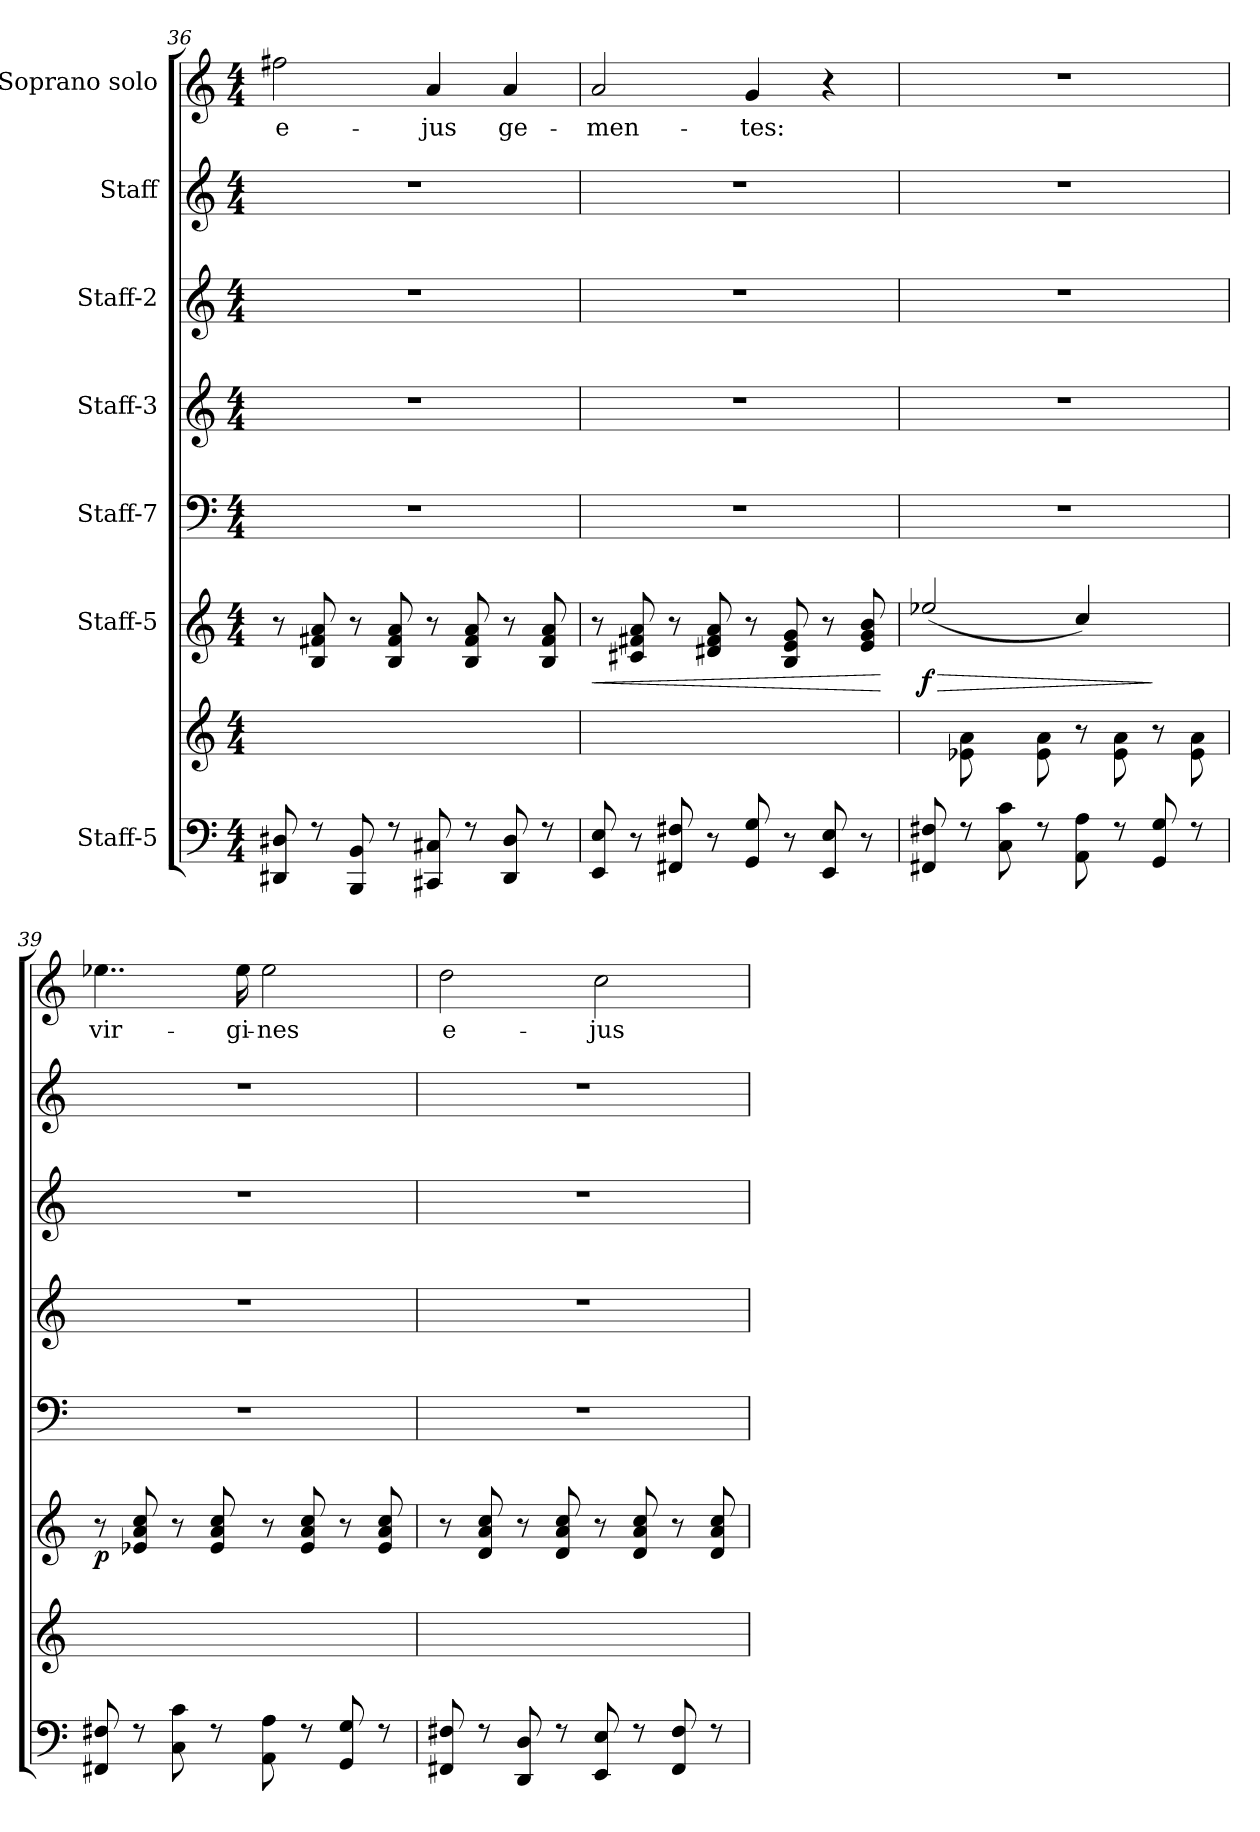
**kern	**kern	**kern	**dynam	**kern	**kern	**kern	**kern	**kern	**text
*part7	*part7	*part6	*part6	*part5	*part4	*part3	*part2	*part1	*part1
*staff8	*staff7	*staff6	*staff6	*staff5	*staff4	*staff3	*staff2	*staff1	*staff1
*I"Staff-5	*	*I"Staff-5	*	*I"Staff-7	*I"Staff-3	*I"Staff-2	*I"Staff	*I"Soprano solo	*
*clefF4	*clefG2	*clefG2	*	*clefF4	*clefG2	*clefG2	*clefG2	*clefG2	*
*	*	*	*	*	*ITrd7c12	*	*	*	*
*k[]	*k[]	*k[]	*	*k[]	*k[]	*k[]	*k[]	*k[]	*
*C:	*C:	*C:	*	*C:	*C:	*C:	*C:	*C:	*
*M4/4	*M4/4	*M4/4	*	*M4/4	*M4/4	*M4/4	*M4/4	*M4/4	*
=36	=36	=36	=36	=36	=36	=36	=36	=36	=36
*^	*	*	*	*	*	*	*	*	*
!	!	!	!	!	!	!	!	!	!	!LO:LY:b
8DD#X/ 8D#X/	1ryy	1ryy	8r	.	1r	1r	1r	1r	2ff#X\	e-
8r	.	.	8B/ 8f#X/ 8a/	.	.	.	.	.	.	.
8BBB/ 8BB/	.	.	8r	.	.	.	.	.	.	.
8r	.	.	8B/ 8f#/ 8a/	.	.	.	.	.	.	.
!	!	!	!	!	!	!	!	!	!	!LO:LY:b
8CC#X/ 8C#X/	.	.	8r	.	.	.	.	.	4a/	-jus
8r	.	.	8B/ 8f#/ 8a/	.	.	.	.	.	.	.
!	!	!	!	!	!	!	!	!	!	!LO:LY:b
8DD#/ 8D#/	.	.	8r	.	.	.	.	.	4a/	ge-
8r	.	.	8B/ 8f#/ 8a/	.	.	.	.	.	.	.
=37	=37	=37	=37	=37	=37	=37	=37	=37	=37	=37
!	!	!	!	!LO:HP:b	!	!	!	!	!	!LO:LY:b
8EE/ 8E/	1ryy	1ryy	8r	<	1r	1r	1r	1r	2a/	-men-
8r	.	.	8c#X/ 8f#X/ 8a/	.	.	.	.	.	.	.
8FF#X/ 8F#X/	.	.	8r	.	.	.	.	.	.	.
8r	.	.	8d#X/ 8f#/ 8a/	.	.	.	.	.	.	.
!	!	!	!	!	!	!	!	!	!	!LO:LY:b
8GG/ 8G/	.	.	8r	.	.	.	.	.	4g/	-tes:
8r	.	.	8B/ 8e/ 8g/	.	.	.	.	.	.	.
8EE/ 8E/	.	.	8r	.	.	.	.	.	4r	.
8r	.	.	8e/ 8g/ 8b/	.	.	.	.	.	.	.
*v	*v	*	*	*	*	*	*	*	*	*
.	.	.	[	.	.	.	.	.	.
=38	=38	=38	=38	=38	=38	=38	=38	=38	=38
*^	*	*	*	*	*	*	*	*	*
!	!	!	!	!LO:HP:b	!	!	!	!	!	!
!	!	!	!	!LO:DY:n=1:b	!	!	!	!	!	!
8FF#X/ 8F#X/	1ryy	8ryy	(>2ee-X/	> f	1r	1r	1r	1r	1r	.
8r	.	8e-X\ 8a\	.	.	.	.	.	.	.	.
8C\ 8c\	.	8ryy	.	.	.	.	.	.	.	.
8r	.	8e-\ 8a\	.	.	.	.	.	.	.	.
8AA\ 8A\	.	8r	4cc/)	.	.	.	.	.	.	.
8r	.	8e-\ 8a\	.	.	.	.	.	.	.	.
8GG/ 8G/	.	8r	4ryy	]	.	.	.	.	.	.
8r	.	8e-\ 8a\	.	.	.	.	.	.	.	.
=39	=39	=39	=39	=39	=39	=39	=39	=39	=39	=39
!	!	!	!	!LO:DY:b	!	!	!	!	!	!LO:LY:b
8FF#X/ 8F#X/	1ryy	1ryy	8r	p	1r	1r	1r	1r	4..ee-X\	vir-
8r	.	.	8e-X/ 8a/ 8cc/	.	.	.	.	.	.	.
8C\ 8c\	.	.	8r	.	.	.	.	.	.	.
8r	.	.	8e-/ 8a/ 8cc/	.	.	.	.	.	.	.
!	!	!	!	!	!	!	!	!	!	!LO:LY:b
.	.	.	.	.	.	.	.	.	16ee-\	-gi-
!	!	!	!	!	!	!	!	!	!	!LO:LY:b
8AA\ 8A\	.	.	8r	.	.	.	.	.	2ee-\	-nes
8r	.	.	8e-/ 8a/ 8cc/	.	.	.	.	.	.	.
8GG/ 8G/	.	.	8r	.	.	.	.	.	.	.
8r	.	.	8e-/ 8a/ 8cc/	.	.	.	.	.	.	.
!!LO:PB:g=z
=40	=40	=40	=40	=40	=40	=40	=40	=40	=40	=40
!	!	!	!	!	!	!	!	!	!	!LO:LY:b
8FF#X/ 8F#X/	1ryy	1ryy	8r	.	1r	1r	1r	1r	2dd\	e-
8r	.	.	8d/ 8a/ 8cc/	.	.	.	.	.	.	.
8DD/ 8D/	.	.	8r	.	.	.	.	.	.	.
8r	.	.	8d/ 8a/ 8cc/	.	.	.	.	.	.	.
!	!	!	!	!	!	!	!	!	!	!LO:LY:b
8EE/ 8E/	.	.	8r	.	.	.	.	.	2cc\	-jus
8r	.	.	8d/ 8a/ 8cc/	.	.	.	.	.	.	.
8FF#/ 8F#/	.	.	8r	.	.	.	.	.	.	.
8r	.	.	8d/ 8a/ 8cc/	.	.	.	.	.	.	.
*v	*v	*	*	*	*	*	*	*	*	*
=	=	=	=	=	=	=	=	=	=
*-	*-	*-	*-	*-	*-	*-	*-	*-	*-
